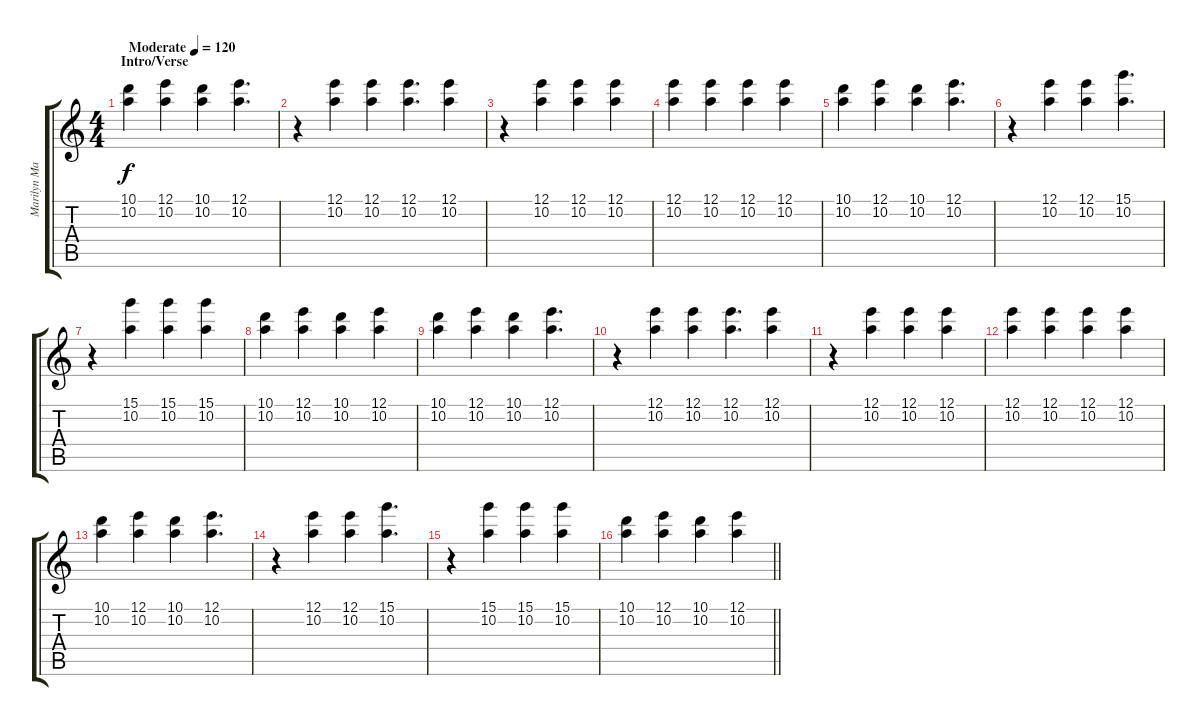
\track ("Marilyn Manson I" "Marilyn Ma") {instrument acousticguitarsteel}
\staff {score tabs}
\tuning (E4 B3 G3 D3 A2 E2) {hide}
\ts (4 4)
\section ("" "Intro/Verse")
\tempo (120 "Moderate")
\clef g2
\ks c
(10.1 10.2).4{dy f instrument acousticguitarsteel} (12.1 10.2).4 (10.1 10.2).4 (12.1 10.2).4{d} |
r.4 (12.1 10.2).4 (12.1 10.2).4 (12.1 10.2).4{d} (12.1 10.2).4 |
r.4 (12.1 10.2).4 (12.1 10.2).4 (12.1 10.2).4 |
(12.1 10.2).4 (12.1 10.2).4 (12.1 10.2).4 (12.1 10.2).4 |
(10.1 10.2).4 (12.1 10.2).4 (10.1 10.2).4 (12.1 10.2).4{d} |
r.4 (12.1 10.2).4 (12.1 10.2).4 (15.1 10.2).4{d} |
r.4 (15.1 10.2).4 (15.1 10.2).4 (15.1 10.2).4 |
(10.1 10.2).4 (12.1 10.2).4 (10.1 10.2).4 (12.1 10.2).4 |
(10.1 10.2).4 (12.1 10.2).4 (10.1 10.2).4 (12.1 10.2).4{d} |
r.4 (12.1 10.2).4 (12.1 10.2).4 (12.1 10.2).4{d} (12.1 10.2).4 |
r.4 (12.1 10.2).4 (12.1 10.2).4 (12.1 10.2).4 |
(12.1 10.2).4 (12.1 10.2).4 (12.1 10.2).4 (12.1 10.2).4 |
(10.1 10.2).4 (12.1 10.2).4 (10.1 10.2).4 (12.1 10.2).4{d} |
r.4 (12.1 10.2).4 (12.1 10.2).4 (15.1 10.2).4{d} |
r.4 (15.1 10.2).4 (15.1 10.2).4 (15.1 10.2).4 |
\barLineRight lightlight
(10.1 10.2).4 (12.1 10.2).4 (10.1 10.2).4 (12.1 10.2).4
